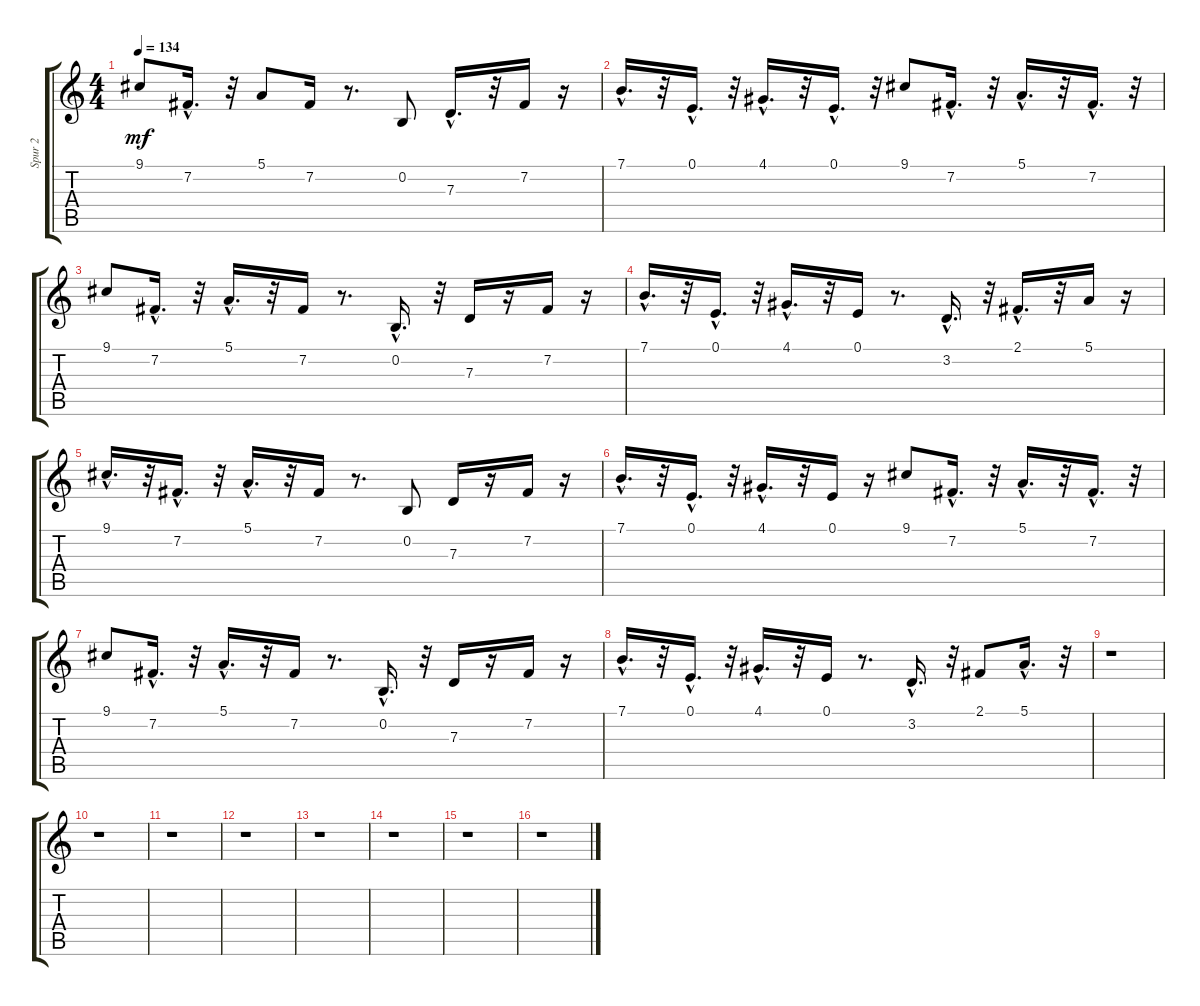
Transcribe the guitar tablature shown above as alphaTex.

\track ("Spur 2" "Spur 2") {instrument vibraphone}
\staff {score tabs}
\tuning (E4 B3 G3 D3 A2 E2) {hide}
\ts (4 4)
\tempo 134
\clef g2
\ks c
9.1.8{dy mf} 7.2{hac}.16{d} r.32 5.1.8 7.2.16 r.8{d} 0.2.8 7.3{hac}.16{d} r.32 7.2.16 r.16 |
7.1{hac}.16{d} r.32 0.1{hac}.16{d} r.32 4.1{hac}.16{d} r.32 0.1{hac}.16{d} r.32 9.1.8 7.2{hac}.16{d} r.32 5.1{hac}.16{d} r.32 7.2{hac}.16{d} r.32 |
9.1.8 7.2{hac}.16{d} r.32 5.1{hac}.16{d} r.32 7.2.16 r.8{d} 0.2{hac}.16{d} r.32 7.3.16 r.16 7.2.16 r.16 |
7.1{hac}.16{d} r.32 0.1{hac}.16{d} r.32 4.1{hac}.16{d} r.32 0.1.16 r.8{d} 3.2{hac}.16{d} r.32 2.1{hac}.16{d} r.32 5.1.16 r.16 |
9.1{hac}.16{d} r.32 7.2{hac}.16{d} r.32 5.1{hac}.16{d} r.32 7.2.16 r.8{d} 0.2.8 7.3.16 r.16 7.2.16 r.16 |
7.1{hac}.16{d} r.32 0.1{hac}.16{d} r.32 4.1{hac}.16{d} r.32 0.1.16 r.16 9.1.8 7.2{hac}.16{d} r.32 5.1{hac}.16{d} r.32 7.2{hac}.16{d} r.32 |
9.1.8 7.2{hac}.16{d} r.32 5.1{hac}.16{d} r.32 7.2.16 r.8{d} 0.2{hac}.16{d} r.32 7.3.16 r.16 7.2.16 r.16 |
7.1{hac}.16{d} r.32 0.1{hac}.16{d} r.32 4.1{hac}.16{d} r.32 0.1.16 r.8{d} 3.2{hac}.16{d} r.32 2.1.8 5.1{hac}.16{d} r.32 |
r.1 |
r.1 |
r.1 |
r.1 |
r.1 |
r.1 |
r.1 |
r.1
